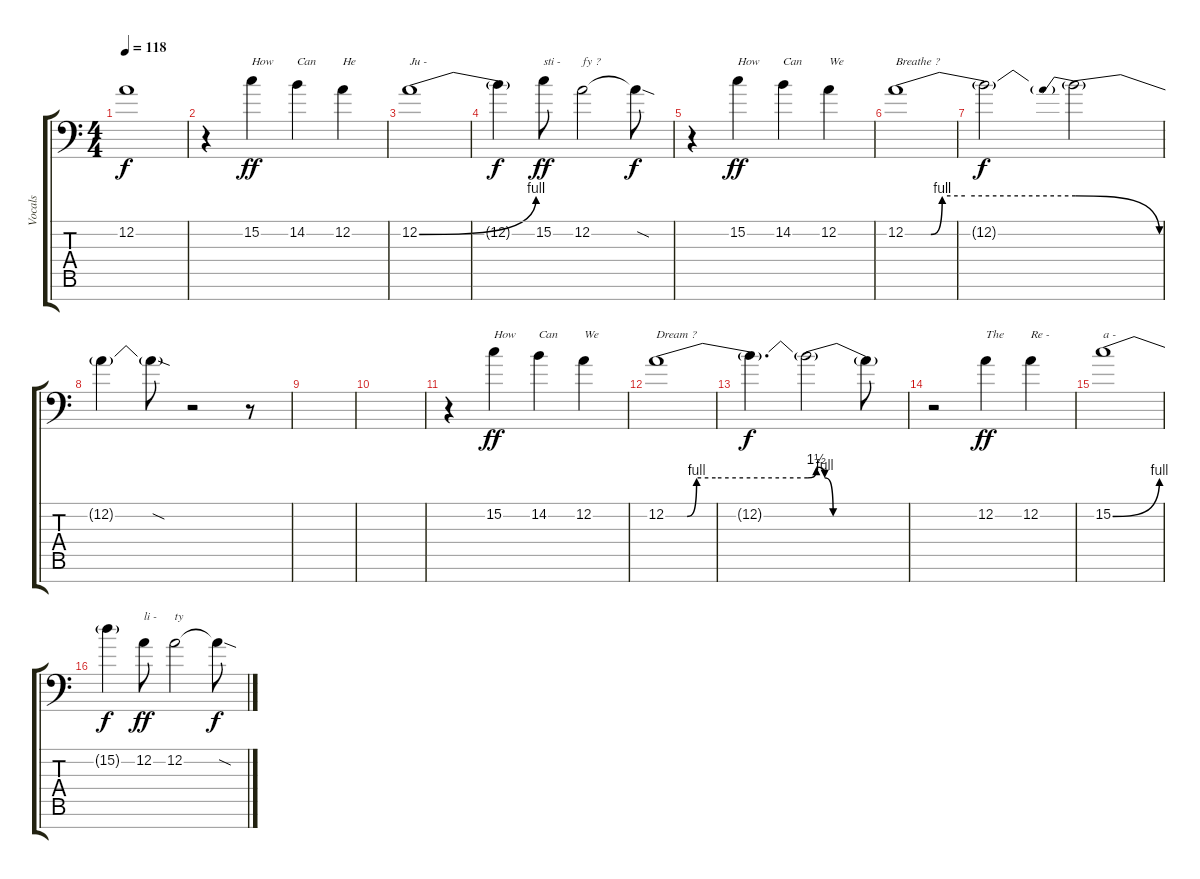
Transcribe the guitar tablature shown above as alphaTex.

\track ("Vocals" "Vocals") {instrument bassoon}
\staff {score tabs}
\tuning (D4 A3 E3 D3 A2 E2 A1) {hide}
\ts (4 4)
\tempo 118
\clef f4
\ks c
12.2{t}.1{dy f} |
r.4 15.2.4{txt "How" dy ff} 14.2.4{txt "Can"} 12.2.4{txt "He"} |
12.2{be (bend 0 0 60 4)}.1{txt "Ju - "} |
12.2{t}.4{dy f} 15.2.8{txt "sti - " dy ff} 12.2.2{txt "fy ?"} 12.2{sod t}.8{dy f} |
r.4 15.2.4{txt "How" dy ff} 14.2.4{txt "Can"} 12.2.4{txt "We"} |
12.2{be (custom 0 0 9 0 13 4 21 4 60 4)}.1{txt "Breathe ?"} |
12.2{t}.2{dy f} 12.2{be (prebendrelease 0 4 60 0) t}.2 |
12.2{t}.4 12.2{sod t}.8 r.2 r.8 |
|
|
r.4 15.2.4{txt "How" dy ff} 14.2.4{txt "Can"} 12.2.4{txt "We"} |
12.2{be (custom 0 0 9 0 13 4 21 4 60 4)}.1{txt "Dream ?"} |
12.2{t}.4{d dy f} 12.2{be (custom 0 4 5 6 10 4 15 0 60 0) t}.2 12.2{t}.8 |
r.2 12.2.4{txt "The" dy ff} 12.2.4{txt "Re - "} |
15.2{be (bend 0 0 60 4)}.1{txt "a - "} |
15.2{t}.4{dy f} 12.2.8{txt "li - " dy ff} 12.2.2{txt "ty"} 12.2{sod t}.8{dy f}
